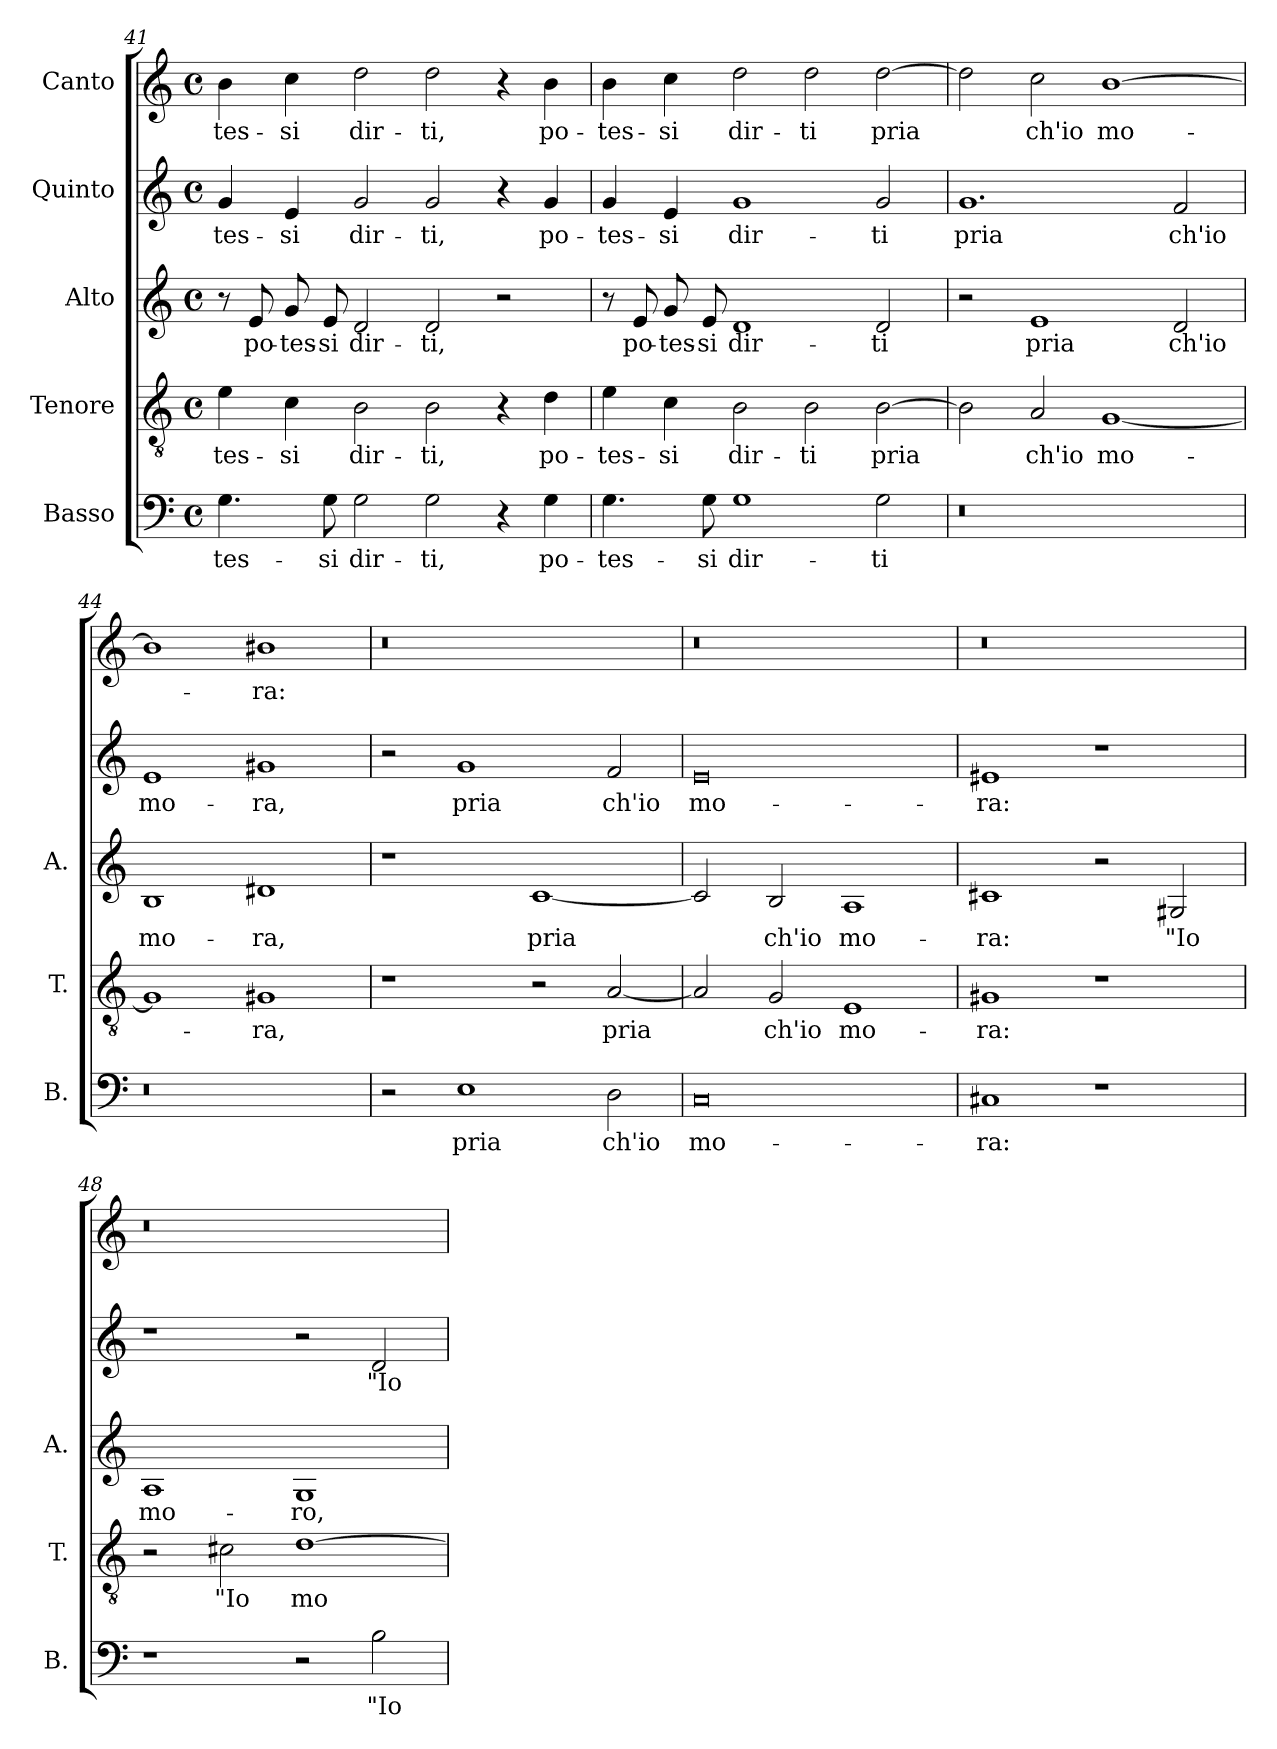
**kern	**text	**kern	**text	**kern	**text	**kern	**text	**kern	**text
*part5	*part5	*part4	*part4	*part3	*part3	*part2	*part2	*part1	*part1
*staff5	*staff5	*staff4	*staff4	*staff3	*staff3	*staff2	*staff2	*staff1	*staff1
*I"Basso	*	*I"Tenore	*	*I"Alto	*	*I"Quinto	*	*I"Canto	*
*I'B.	*	*I'T.	*	*I'A.	*	*	*	*	*
*clefF4	*	*clefGv2	*	*clefG2	*	*clefG2	*	*clefG2	*
*k[]	*	*k[]	*	*k[]	*	*k[]	*	*k[]	*
*C:	*	*C:	*	*C:	*	*C:	*	*C:	*
*M4/4	*	*M4/4	*	*M4/4	*	*M4/4	*	*M4/4	*
*met(c)	*	*met(c)	*	*met(c)	*	*met(c)	*	*met(c)	*
=41	=41	=41	=41	=41	=41	=41	=41	=41	=41
4.G\	-tes-	4e\	-tes-	8r	.	4g/	-tes-	4b\	-tes-
.	.	.	.	8e/	po-	.	.	.	.
.	.	4c\	-si	8g/	-tes-	4e/	-si	4cc\	-si
8G\	-si	.	.	8e/	-si	.	.	.	.
2G\	dir-	2B\	dir-	2d/	dir-	2g/	dir-	2dd\	dir-
2G\	-ti,	2B\	-ti,	2d/	-ti,	2g/	-ti,	2dd\	-ti,
4r	.	4r	.	2r	.	4r	.	4r	.
4G\	po-	4d\	po-	.	.	4g/	po-	4b\	po-
=42	=42	=42	=42	=42	=42	=42	=42	=42	=42
4.G\	-tes-	4e\	-tes-	8r	.	4g/	-tes-	4b\	-tes-
.	.	.	.	8e/	po-	.	.	.	.
.	.	4c\	-si	8g/	-tes-	4e/	-si	4cc\	-si
8G\	-si	.	.	8e/	-si	.	.	.	.
1G\	dir-	2B\	dir-	1d/	dir-	1g/	dir-	2dd\	dir-
.	.	2B\	-ti	.	.	.	.	2dd\	-ti
2G\	-ti	[2B\	pria	2d/	-ti	2g/	-ti	[2dd\	pria
=43	=43	=43	=43	=43	=43	=43	=43	=43	=43
!LO:N:vis=0	!	!	!	!	!	!	!	!	!
1r	.	2B\]	.	2r	.	1.g/	pria	2dd\]	.
.	.	2A/	ch'io	1e/	pria	.	.	2cc\	ch'io
1ryy	.	[1G/	mo-	.	.	.	.	[1b\	mo-
.	.	.	.	2d/	ch'io	2f/	ch'io	.	.
=44	=44	=44	=44	=44	=44	=44	=44	=44	=44
!LO:N:vis=0	!	!	!	!	!	!	!	!	!
1r	.	1G/]	.	1B/	mo-	1e/	mo-	1b\]	.
1ryy	.	1G#X/	-ra,	1d#X/	-ra,	1g#X/	-ra,	1b#X\	-ra:
=45	=45	=45	=45	=45	=45	=45	=45	=45	=45
!	!	!	!	!	!	!	!	!LO:N:vis=0	!
2r	.	1r	.	1r	.	2r	.	1r	.
1E\	pria	.	.	.	.	1g/	pria	.	.
.	.	2r	.	[1c/	pria	.	.	1ryy	.
2D\	ch'io	[2A/	pria	.	.	2f/	ch'io	.	.
=46	=46	=46	=46	=46	=46	=46	=46	=46	=46
!	!	!	!	!	!	!	!	!LO:N:vis=0	!
0C/	mo-	2A/]	.	2c/]	.	0e/	mo-	1r	.
.	.	2G/	ch'io	2B/	ch'io	.	.	.	.
.	.	1E/	mo-	1A/	mo-	.	.	1ryy	.
=47	=47	=47	=47	=47	=47	=47	=47	=47	=47
!	!	!	!	!	!	!	!	!LO:N:vis=0	!
1C#X/	-ra:	1G#X/	-ra:	1c#X/	-ra:	1e#X/	-ra:	1r	.
1r	.	1r	.	2r	.	1r	.	1ryy	.
.	.	.	.	2G#X/	"Io	.	.	.	.
=48	=48	=48	=48	=48	=48	=48	=48	=48	=48
!	!	!	!	!	!	!	!	!LO:N:vis=0	!
1r	.	2r	.	1A/	mo-	1r	.	1r	.
.	.	2c#X\	"Io	.	.	.	.	.	.
2r	.	[1d\	mo-	1G/	-ro,	2r	.	1ryy	.
2B\	"Io	.	.	.	.	2d/	"Io	.	.
=	=	=	=	=	=	=	=	=	=
*-	*-	*-	*-	*-	*-	*-	*-	*-	*-
